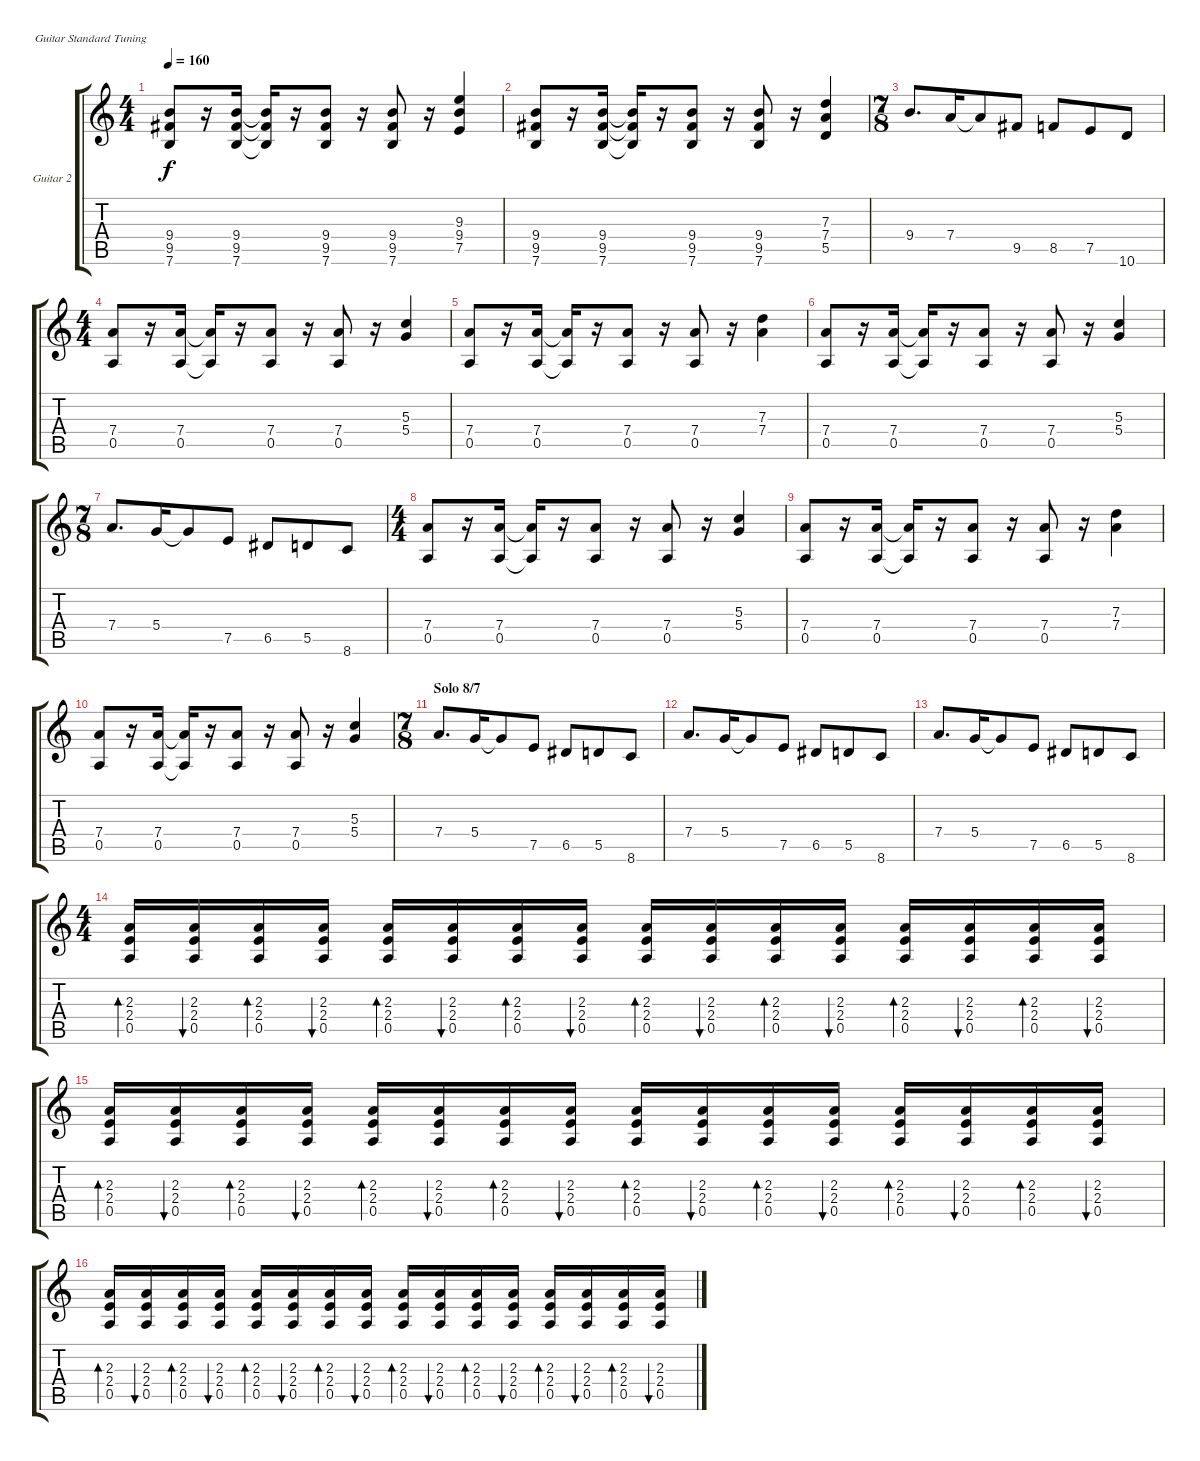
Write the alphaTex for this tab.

\bracketExtendMode groupsimilarinstruments
\firstSystemTrackNameOrientation horizontal
\otherSystemsTrackNameOrientation horizontal
\track ("Gtr. Rhythm 2" "Guitar 2") {instrument overdrivenguitar}
\staff {score tabs}
\tuning (E4 B3 G3 D3 A2 E2)
\ts (4 4)
\tempo 160
\clef g2
\ks c
(9.4 9.5 7.6).8{dy f} r.16 (9.4 9.5 7.6).16 (9.4{t} 9.5{t} 7.6{t}).16 r.16 (9.4 9.5 7.6).8 r.16 (9.4 9.5 7.6).8 r.16 (9.3 9.4 7.5).4 |
(9.4 9.5 7.6).8 r.16 (9.4 9.5 7.6).16 (9.4{t} 9.5{t} 7.6{t}).16 r.16 (9.4 9.5 7.6).8 r.16 (9.4 9.5 7.6).8 r.16 (7.3 7.4 5.5).4 |
\ts (7 8)
9.4.8{d} 7.4.16 7.4{t}.8 9.5.8 8.5.8 7.5.8 10.6.8 |
\ts (4 4)
(7.4 0.5).8 r.16 (7.4 0.5).16 (7.4{t} 0.5{t}).16 r.16 (7.4 0.5).8 r.16 (7.4 0.5).8 r.16 (5.3 5.4).4 |
(7.4 0.5).8 r.16 (7.4 0.5).16 (7.4{t} 0.5{t}).16 r.16 (7.4 0.5).8 r.16 (7.4 0.5).8 r.16 (7.3 7.4).4 |
(7.4 0.5).8 r.16 (7.4 0.5).16 (7.4{t} 0.5{t}).16 r.16 (7.4 0.5).8 r.16 (7.4 0.5).8 r.16 (5.3 5.4).4 |
\ts (7 8)
7.4.8{d} 5.4.16 5.4{t}.8 7.5.8 6.5.8 5.5.8 8.6.8 |
\ts (4 4)
(7.4 0.5).8 r.16 (7.4 0.5).16 (7.4{t} 0.5{t}).16 r.16 (7.4 0.5).8 r.16 (7.4 0.5).8 r.16 (5.3 5.4).4 |
(7.4 0.5).8 r.16 (7.4 0.5).16 (7.4{t} 0.5{t}).16 r.16 (7.4 0.5).8 r.16 (7.4 0.5).8 r.16 (7.3 7.4).4 |
(7.4 0.5).8 r.16 (7.4 0.5).16 (7.4{t} 0.5{t}).16 r.16 (7.4 0.5).8 r.16 (7.4 0.5).8 r.16 (5.3 5.4).4 |
\ts (7 8)
\section ("" "Solo 8/7")
7.4.8{d} 5.4.16 5.4{t}.8 7.5.8 6.5.8 5.5.8 8.6.8 |
7.4.8{d} 5.4.16 5.4{t}.8 7.5.8 6.5.8 5.5.8 8.6.8 |
7.4.8{d} 5.4.16 5.4{t}.8 7.5.8 6.5.8 5.5.8 8.6.8 |
\ts (4 4)
(2.3 2.4 0.5).16{bd 60} (2.3 2.4 0.5).16{bu 60} (2.3 2.4 0.5).16{bd 60} (2.3 2.4 0.5).16{bu 60} (2.3 2.4 0.5).16{bd 60} (2.3 2.4 0.5).16{bu 60} (2.3 2.4 0.5).16{bd 60} (2.3 2.4 0.5).16{bu 60} (2.3 2.4 0.5).16{bd 60} (2.3 2.4 0.5).16{bu 60} (2.3 2.4 0.5).16{bd 60} (2.3 2.4 0.5).16{bu 60} (2.3 2.4 0.5).16{bd 60} (2.3 2.4 0.5).16{bu 60} (2.3 2.4 0.5).16{bd 60} (2.3 2.4 0.5).16{bu 60} |
(2.3 2.4 0.5).16{bd 60} (2.3 2.4 0.5).16{bu 60} (2.3 2.4 0.5).16{bd 60} (2.3 2.4 0.5).16{bu 60} (2.3 2.4 0.5).16{bd 60} (2.3 2.4 0.5).16{bu 60} (2.3 2.4 0.5).16{bd 60} (2.3 2.4 0.5).16{bu 60} (2.3 2.4 0.5).16{bd 60} (2.3 2.4 0.5).16{bu 60} (2.3 2.4 0.5).16{bd 60} (2.3 2.4 0.5).16{bu 60} (2.3 2.4 0.5).16{bd 60} (2.3 2.4 0.5).16{bu 60} (2.3 2.4 0.5).16{bd 60} (2.3 2.4 0.5).16{bu 60} |
(2.3 2.4 0.5).16{bd 60} (2.3 2.4 0.5).16{bu 60} (2.3 2.4 0.5).16{bd 60} (2.3 2.4 0.5).16{bu 60} (2.3 2.4 0.5).16{bd 60} (2.3 2.4 0.5).16{bu 60} (2.3 2.4 0.5).16{bd 60} (2.3 2.4 0.5).16{bu 60} (2.3 2.4 0.5).16{bd 60} (2.3 2.4 0.5).16{bu 60} (2.3 2.4 0.5).16{bd 60} (2.3 2.4 0.5).16{bu 60} (2.3 2.4 0.5).16{bd 60} (2.3 2.4 0.5).16{bu 60} (2.3 2.4 0.5).16{bd 60} (2.3 2.4 0.5).16{bu 60}
